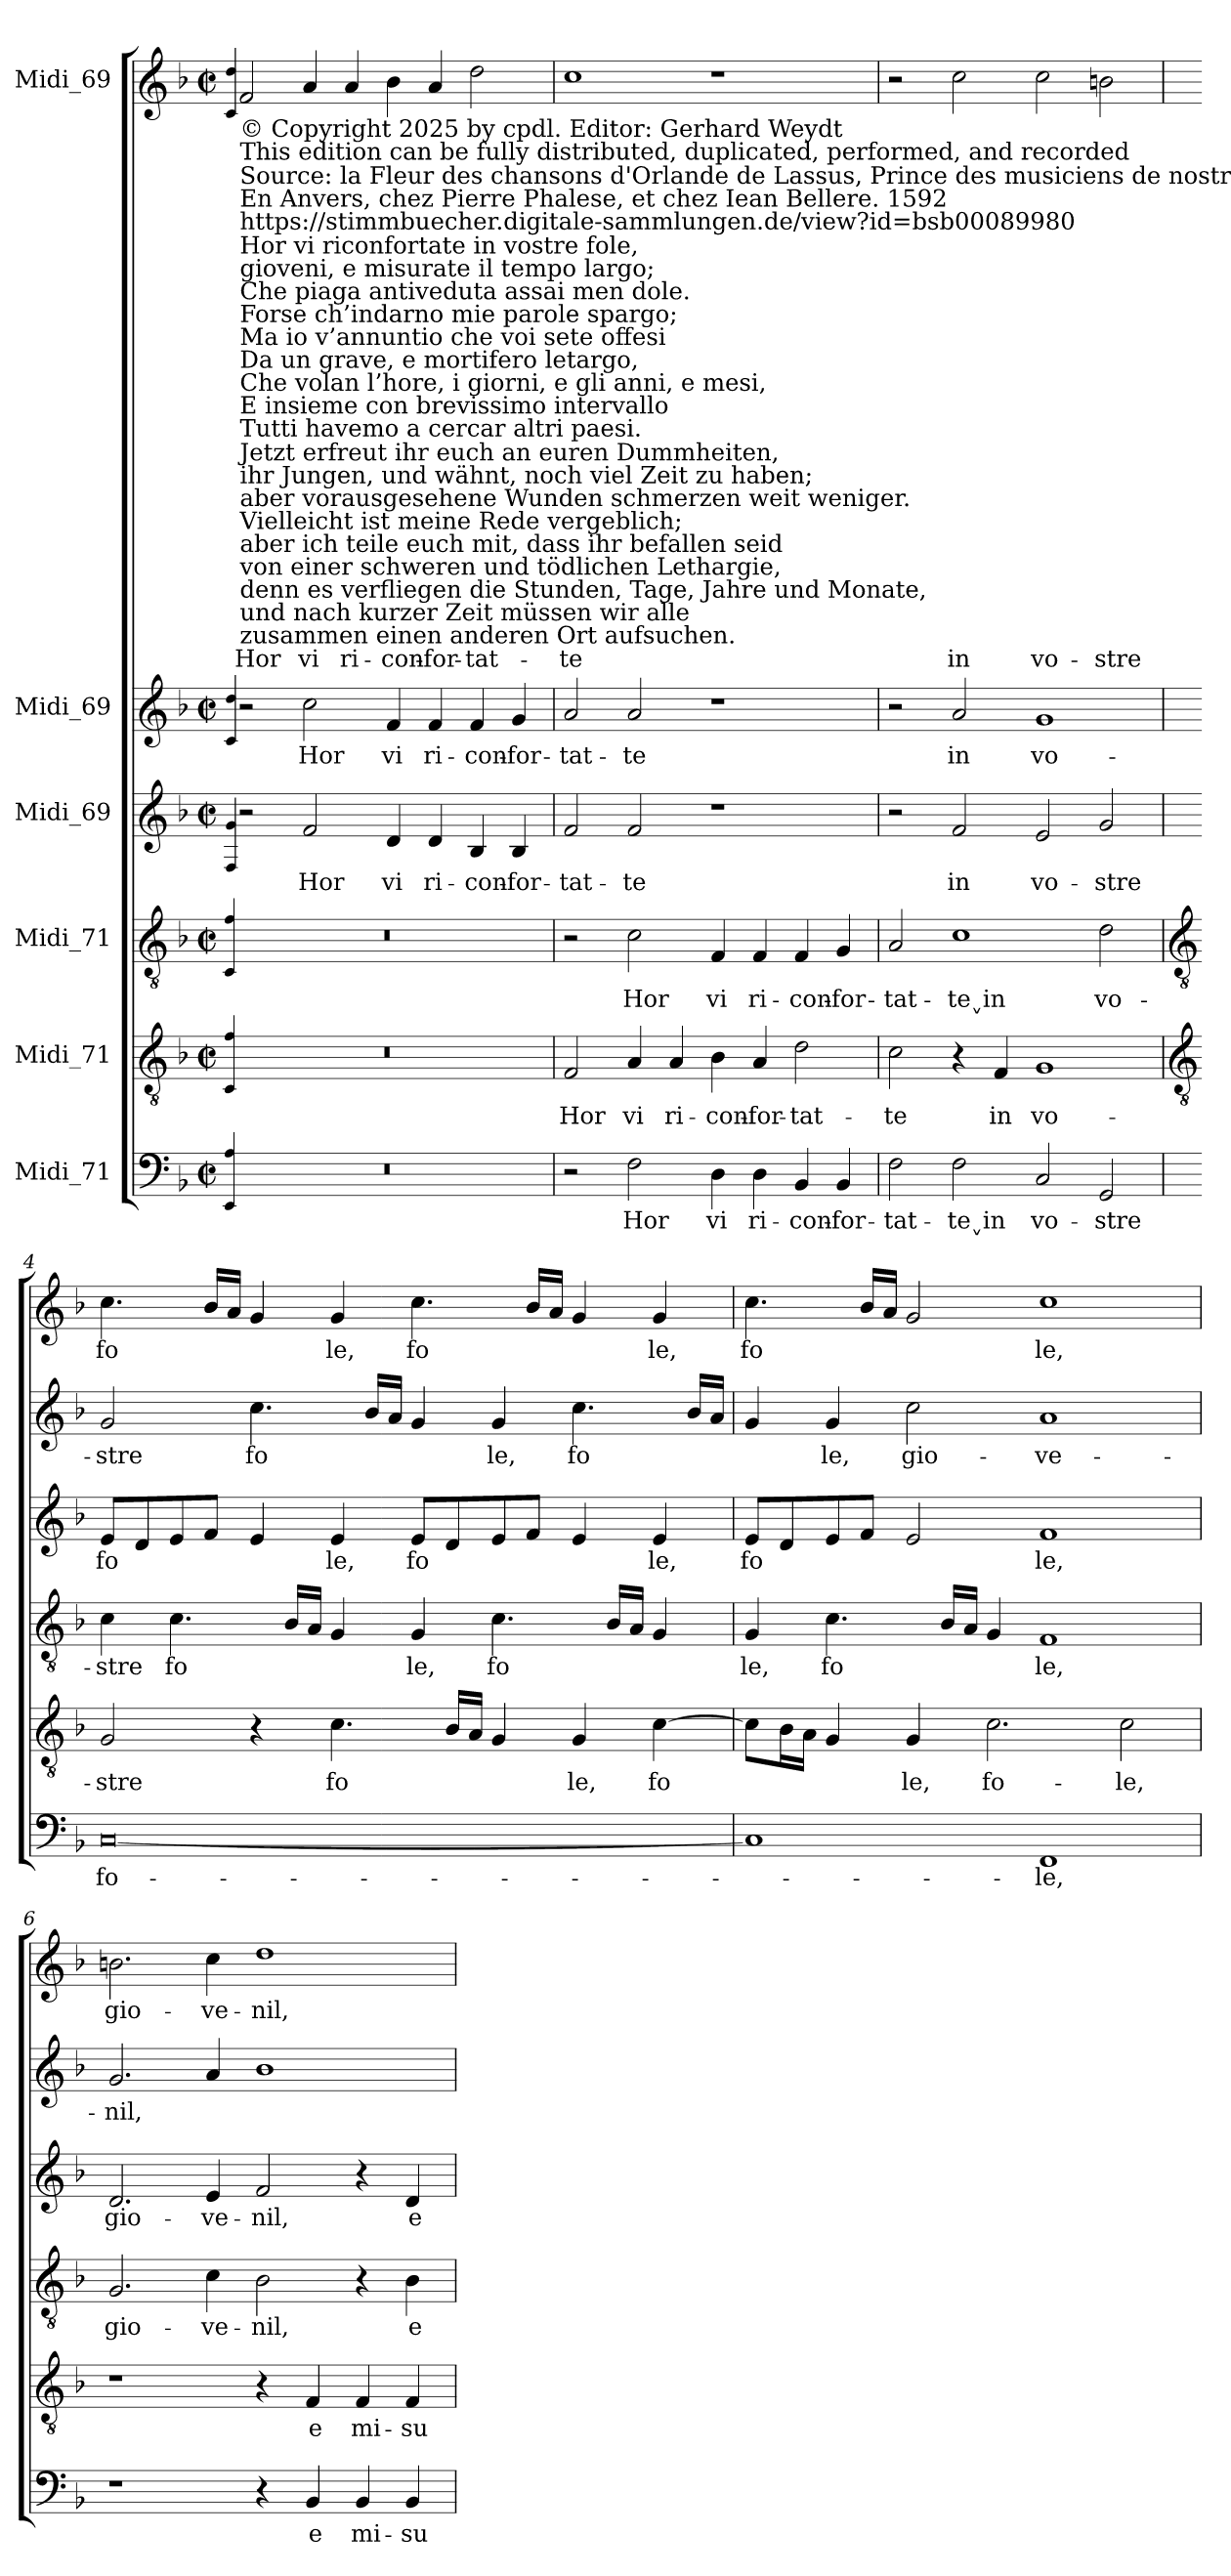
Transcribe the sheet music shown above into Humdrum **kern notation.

**kern	**text	**kern	**text	**kern	**text	**kern	**text	**kern	**text	**kern	**text
*part6	*part6	*part5	*part5	*part4	*part4	*part3	*part3	*part2	*part2	*part1	*part1
*staff6	*staff6	*staff5	*staff5	*staff4	*staff4	*staff3	*staff3	*staff2	*staff2	*staff1	*staff1
*I"Midi_71	*	*I"Midi_71	*	*I"Midi_71	*	*I"Midi_69	*	*I"Midi_69	*	*I"Midi_69	*
*clefF4	*	*clefGv2	*	*clefGv2	*	*clefG2	*	*clefG2	*	*clefG2	*
*k[b-]	*	*k[b-]	*	*k[b-]	*	*k[b-]	*	*k[b-]	*	*k[b-]	*
*F:	*	*F:	*	*F:	*	*F:	*	*F:	*	*F:	*
*M4/2	*	*M4/2	*	*M4/2	*	*M4/2	*	*M4/2	*	*M4/2	*
*met(c|)	*	*met(c|)	*	*met(c|)	*	*met(c|)	*	*met(c|)	*	*met(c|)	*
=1	=1	=1	=1	=1	=1	=1	=1	=1	=1	=1	=1
4qqEE 4qqA	.	4qqC 4qqf	.	4qqC 4qqf	.	4qqF 4qqg	.	4qqc 4qqdd	.	4qqc 4qqdd	.
!	!	!	!	!	!	!	!	!	!	!LO:TX:b:t=© Copyright 2025 by cpdl. Editor&colon; Gerhard Weydt\nThis edition can be fully distributed, duplicated, performed, and recorded	!
!	!	!	!	!	!	!	!	!	!	!LO:TX:b:t=Source&colon; la Fleur des chansons d'Orlande de Lassus, Prince des musiciens de nostre temps.\nEn Anvers, chez Pierre Phalese, et chez Iean Bellere. 1592\nhttps&colon;//stimmbuecher.digitale-sammlungen.de/view?id=bsb00089980	!
!	!	!	!	!	!	!	!	!	!	!LO:TX:b:t=Hor vi riconfortate in vostre fole,\ngioveni, e misurate il tempo largo;\nChe piaga antiveduta assai men dole.\nForse ch’indarno mie parole spargo;\nMa io v’annuntio che voi sete offesi\nDa un grave, e mortifero letargo,\nChe volan l’hore, i giorni, e gli anni, e mesi,\nE insieme con brevissimo intervallo\nTutti havemo a cercar altri paesi.	!
!	!	!	!	!	!	!	!	!	!	!LO:TX:b:t=Jetzt erfreut ihr euch an euren Dummheiten,\nihr Jungen, und wähnt, noch viel Zeit zu haben;\naber vorausgesehene Wunden schmerzen weit weniger.\nVielleicht ist meine Rede vergeblich;\naber ich teile euch mit, dass ihr befallen seid\nvon einer schweren und tödlichen Lethargie,\ndenn es verfliegen die Stunden, Tage, Jahre und Monate,\nund nach kurzer Zeit müssen wir alle\nzusammen einen anderen Ort aufsuchen.	!
!	!	!	!	!	!	!	!	!	!	!	!LO:LY:b
0r	.	0r	.	0r	.	2r	.	2r	.	2f	Hor
!	!	!	!	!	!	!	!LO:LY:b	!	!LO:LY:b	!	!LO:LY:b
.	.	.	.	.	.	2f	Hor	2cc	Hor	4a	vi
!	!	!	!	!	!	!	!	!	!	!	!LO:LY:b
.	.	.	.	.	.	.	.	.	.	4a	ri-
!	!	!	!	!	!	!	!LO:LY:b	!	!LO:LY:b	!	!LO:LY:b
.	.	.	.	.	.	4d	vi	4f	vi	4b-	-con-
!	!	!	!	!	!	!	!LO:LY:b	!	!LO:LY:b	!	!LO:LY:b
.	.	.	.	.	.	4d	ri-	4f	ri-	4a	-for-
!	!	!	!	!	!	!	!LO:LY:b	!	!LO:LY:b	!	!LO:LY:b
.	.	.	.	.	.	4B-	-con-	4f	-con-	2dd	-tat-
!	!	!	!	!	!	!	!LO:LY:b	!	!LO:LY:b	!	!
.	.	.	.	.	.	4B-	-for-	4g	-for-	.	.
=2	=2	=2	=2	=2	=2	=2	=2	=2	=2	=2	=2
!	!	!	!LO:LY:b	!	!	!	!LO:LY:b	!	!LO:LY:b	!	!LO:LY:b
2r	.	2F	Hor	2r	.	2f	-tat-	2a	-tat-	1cc	-te
!	!LO:LY:b	!	!LO:LY:b	!	!LO:LY:b	!	!LO:LY:b	!	!LO:LY:b	!	!
2F	Hor	4A	vi	2c	Hor	2f	-te	2a	-te	.	.
!	!	!	!LO:LY:b	!	!	!	!	!	!	!	!
.	.	4A	ri-	.	.	.	.	.	.	.	.
!	!LO:LY:b	!	!LO:LY:b	!	!LO:LY:b	!	!	!	!	!	!
4D	vi	4B-	-con-	4F	vi	1r	.	1r	.	1r	.
!	!LO:LY:b	!	!LO:LY:b	!	!LO:LY:b	!	!	!	!	!	!
4D	ri-	4A	-for-	4F	ri-	.	.	.	.	.	.
!	!LO:LY:b	!	!LO:LY:b	!	!LO:LY:b	!	!	!	!	!	!
4BB-	-con-	2d	-tat-	4F	-con-	.	.	.	.	.	.
!	!LO:LY:b	!	!	!	!LO:LY:b	!	!	!	!	!	!
4BB-	-for-	.	.	4G	-for-	.	.	.	.	.	.
=3	=3	=3	=3	=3	=3	=3	=3	=3	=3	=3	=3
!	!LO:LY:b	!	!LO:LY:b	!	!LO:LY:b	!	!	!	!	!	!
2F	-tat-	2c	-te	2A	-tat-	2r	.	2r	.	2r	.
!	!LO:LY:b	!	!	!	!LO:LY:b	!	!LO:LY:b	!	!LO:LY:b	!	!LO:LY:b
2F	-teˬin	4r	.	1c	-teˬin	2f	in	2a	in	2cc	in
!	!	!	!LO:LY:b	!	!	!	!	!	!	!	!
.	.	4F	in	.	.	.	.	.	.	.	.
!	!LO:LY:b	!	!LO:LY:b	!	!	!	!LO:LY:b	!	!LO:LY:b	!	!LO:LY:b
2C	vo-	1G	vo-	.	.	2e	vo-	1g	vo-	2cc	vo-
!	!LO:LY:b	!	!	!	!LO:LY:b	!	!LO:LY:b	!	!	!	!LO:LY:b
2GG	-stre	.	.	2d	vo-	2g	-stre	.	.	2bn	-stre
!!LO:LB:g=z
=4	=4	=4	=4	=4	=4	=4	=4	=4	=4	=4	=4
*	*	*clefGv2	*	*clefGv2	*	*	*	*	*	*	*
!	!LO:LY:b	!	!LO:LY:b	!	!LO:LY:b	!	!LO:LY:b	!	!LO:LY:b	!	!LO:LY:b
[0C	fo-	2G	-stre	4c	-stre	8eL	fo	2g	-stre	4.cc	fo
.	.	.	.	.	.	8d	.	.	.	.	.
!	!	!	!	!	!LO:LY:b	!	!	!	!	!	!
.	.	.	.	4.c	fo	8e	.	.	.	.	.
.	.	.	.	.	.	8fJ	.	.	.	16b-LL	.
.	.	.	.	.	.	.	.	.	.	16aJJ	.
!	!	!	!	!	!	!	!	!	!LO:LY:b	!	!
.	.	4r	.	.	.	4e	.	4.cc	fo	4g	.
.	.	.	.	16B-LL	.	.	.	.	.	.	.
.	.	.	.	16AJJ	.	.	.	.	.	.	.
!	!	!	!LO:LY:b	!	!	!	!LO:LY:b	!	!	!	!LO:LY:b
.	.	4.c	fo	4G	.	4e	le,	.	.	4g	le,
.	.	.	.	.	.	.	.	16b-LL	.	.	.
.	.	.	.	.	.	.	.	16aJJ	.	.	.
!	!	!	!	!	!LO:LY:b	!	!LO:LY:b	!	!	!	!LO:LY:b
.	.	.	.	4G	le,	8eL	fo	4g	.	4.cc	fo
.	.	16B-LL	.	.	.	8d	.	.	.	.	.
.	.	16AJJ	.	.	.	.	.	.	.	.	.
!	!	!	!	!	!LO:LY:b	!	!	!	!LO:LY:b	!	!
.	.	4G	.	4.c	fo	8e	.	4g	le,	.	.
.	.	.	.	.	.	8fJ	.	.	.	16b-LL	.
.	.	.	.	.	.	.	.	.	.	16aJJ	.
!	!	!	!LO:LY:b	!	!	!	!	!	!LO:LY:b	!	!
.	.	4G	le,	.	.	4e	.	4.cc	fo	4g	.
.	.	.	.	16B-LL	.	.	.	.	.	.	.
.	.	.	.	16AJJ	.	.	.	.	.	.	.
!	!	!	!LO:LY:b	!	!	!	!LO:LY:b	!	!	!	!LO:LY:b
.	.	[4c	fo	4G	.	4e	le,	.	.	4g	le,
.	.	.	.	.	.	.	.	16b-LL	.	.	.
.	.	.	.	.	.	.	.	16aJJ	.	.	.
=5	=5	=5	=5	=5	=5	=5	=5	=5	=5	=5	=5
!	!	!	!	!	!LO:LY:b	!	!LO:LY:b	!	!	!	!LO:LY:b
1C]	.	8cL]	.	4G	le,	8eL	fo	4g	.	4.cc	fo
.	.	16B-L	.	.	.	8d	.	.	.	.	.
.	.	16AJJ	.	.	.	.	.	.	.	.	.
!	!	!	!	!	!LO:LY:b	!	!	!	!LO:LY:b	!	!
.	.	4G	.	4.c	fo	8e	.	4g	le,	.	.
.	.	.	.	.	.	8fJ	.	.	.	16b-LL	.
.	.	.	.	.	.	.	.	.	.	16aJJ	.
!	!	!	!LO:LY:b	!	!	!	!	!	!LO:LY:b	!	!
.	.	4G	le,	.	.	2e	.	2cc	gio-	2g	.
.	.	.	.	16B-LL	.	.	.	.	.	.	.
.	.	.	.	16AJJ	.	.	.	.	.	.	.
!	!	!	!LO:LY:b	!	!	!	!	!	!	!	!
.	.	2.c	fo-	4G	.	.	.	.	.	.	.
!	!LO:LY:b	!	!	!	!LO:LY:b	!	!LO:LY:b	!	!LO:LY:b	!	!LO:LY:b
1FF	-le,	.	.	1F	le,	1f	le,	1a	-ve-	1cc	le,
!	!	!	!LO:LY:b	!	!	!	!	!	!	!	!
.	.	2c	-le,	.	.	.	.	.	.	.	.
=6	=6	=6	=6	=6	=6	=6	=6	=6	=6	=6	=6
!	!	!	!	!	!LO:LY:b	!	!LO:LY:b	!	!LO:LY:b	!	!LO:LY:b
1r	.	1r	.	2.G	gio-	2.d	gio-	2.g	-nil,	2.bn	gio-
!	!	!	!	!	!LO:LY:b	!	!LO:LY:b	!	!	!	!LO:LY:b
.	.	.	.	4c	-ve-	4e	-ve-	4a	.	4cc	-ve-
!	!	!	!	!	!LO:LY:b	!	!LO:LY:b	!	!	!	!LO:LY:b
4r	.	4r	.	2B-	-nil,	2f	-nil,	1b-	.	1dd	-nil,
!	!LO:LY:b	!	!LO:LY:b	!	!	!	!	!	!	!	!
4BB-	e	4F	e	.	.	.	.	.	.	.	.
!	!LO:LY:b	!	!LO:LY:b	!	!	!	!	!	!	!	!
4BB-	mi-	4F	mi-	4r	.	4r	.	.	.	.	.
!	!LO:LY:b	!	!LO:LY:b	!	!LO:LY:b	!	!LO:LY:b	!	!	!	!
4BB-	-su-	4F	-su-	4B-	e	4d	e	.	.	.	.
=	=	=	=	=	=	=	=	=	=	=	=
*-	*-	*-	*-	*-	*-	*-	*-	*-	*-	*-	*-
